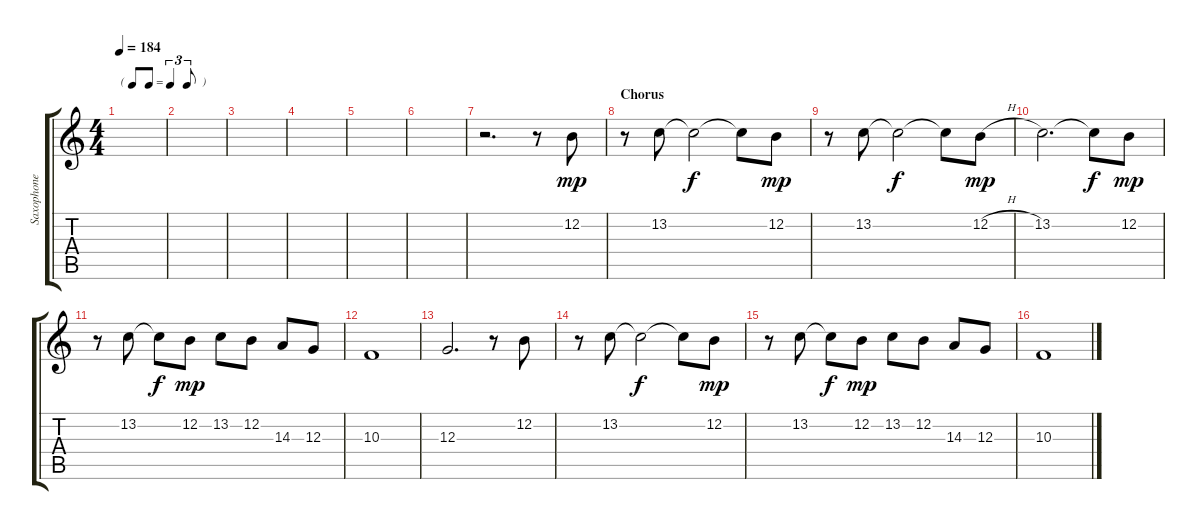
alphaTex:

\track ("Saxophone" "Saxophone") {instrument altosax}
\staff {score tabs}
\tuning (E4 B3 G3 D3 A2 E2) {hide}
\ts (4 4)
\tf triplet8th
\tempo 184
\clef g2
\ks c
|
|
|
|
|
|
r.2{d} r.8 12.2.8{dy mp volume 12 balance 14} |
\section ("" "Chorus")
r.8 13.2.8 13.2{t}.2{dy f} 13.2{t}.8 12.2.8{dy mp} |
r.8 13.2.8 13.2{t}.2{dy f} 13.2{t}.8 12.2{h}.8{dy mp} |
13.2.2{d} 13.2{t}.8{dy f} 12.2.8{dy mp} |
r.8 13.2.8 13.2{t}.8{dy f} 12.2.8{dy mp} 13.2.8 12.2.8 14.3.8 12.3.8 |
10.3.1 |
12.3.2{d} r.8 12.2.8 |
r.8 13.2.8 13.2{t}.2{dy f} 13.2{t}.8 12.2.8{dy mp} |
r.8 13.2.8 13.2{t}.8{dy f} 12.2.8{dy mp} 13.2.8 12.2.8 14.3.8 12.3.8 |
10.3.1
